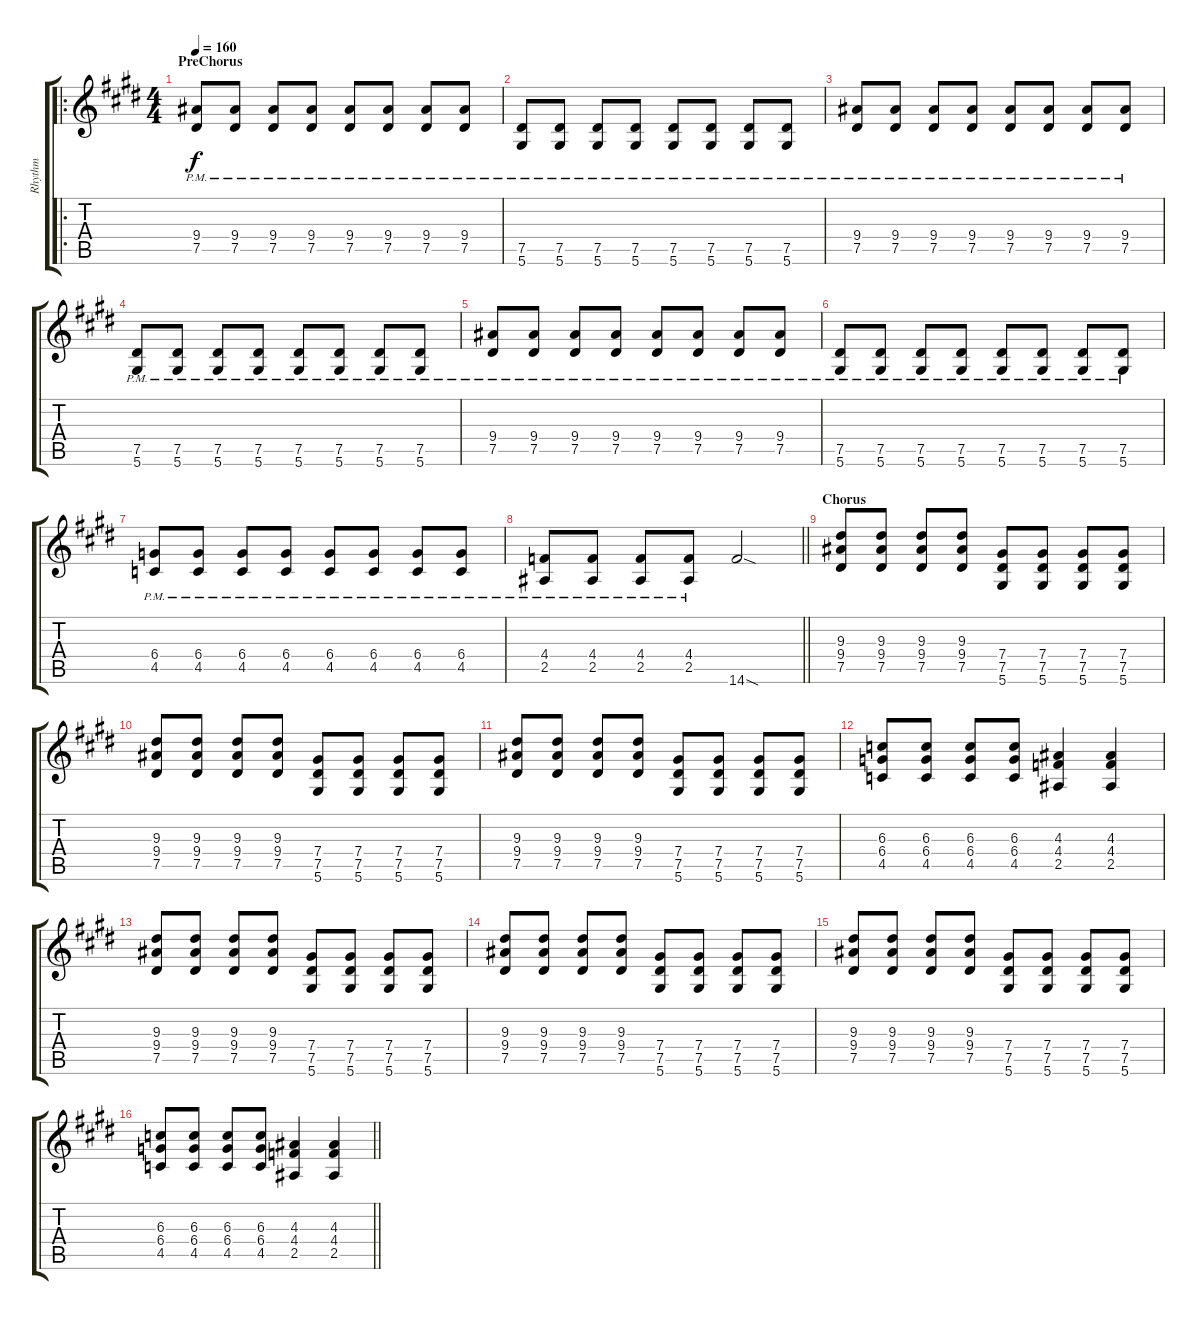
\track ("Rhythm" "Rhythm") {instrument distortionguitar}
\staff {score tabs}
\tuning (Eb4 Bb3 Gb3 Db3 Ab2 Eb2) {hide}
\ro
\ts (4 4)
\section ("" "PreChorus")
\tempo 160
\clef g2
\ks e
(9.4{pm} 7.5{pm}).8{dy f} (9.4{pm} 7.5{pm}).8 (9.4{pm} 7.5{pm}).8 (9.4{pm} 7.5{pm}).8 (9.4{pm} 7.5{pm}).8 (9.4{pm} 7.5{pm}).8 (9.4{pm} 7.5{pm}).8 (9.4{pm} 7.5{pm}).8 |
(7.5{pm} 5.6{pm}).8 (7.5{pm} 5.6{pm}).8 (7.5{pm} 5.6{pm}).8 (7.5{pm} 5.6{pm}).8 (7.5{pm} 5.6{pm}).8 (7.5{pm} 5.6{pm}).8 (7.5{pm} 5.6{pm}).8 (7.5{pm} 5.6{pm}).8 |
(9.4{pm} 7.5{pm}).8 (9.4{pm} 7.5{pm}).8 (9.4{pm} 7.5{pm}).8 (9.4{pm} 7.5{pm}).8 (9.4{pm} 7.5{pm}).8 (9.4{pm} 7.5{pm}).8 (9.4{pm} 7.5{pm}).8 (9.4{pm} 7.5{pm}).8 |
(7.5{pm} 5.6{pm}).8 (7.5{pm} 5.6{pm}).8 (7.5{pm} 5.6{pm}).8 (7.5{pm} 5.6{pm}).8 (7.5{pm} 5.6{pm}).8 (7.5{pm} 5.6{pm}).8 (7.5{pm} 5.6{pm}).8 (7.5{pm} 5.6{pm}).8 |
(9.4{pm} 7.5{pm}).8 (9.4{pm} 7.5{pm}).8 (9.4{pm} 7.5{pm}).8 (9.4{pm} 7.5{pm}).8 (9.4{pm} 7.5{pm}).8 (9.4{pm} 7.5{pm}).8 (9.4{pm} 7.5{pm}).8 (9.4{pm} 7.5{pm}).8 |
(7.5{pm} 5.6{pm}).8 (7.5{pm} 5.6{pm}).8 (7.5{pm} 5.6{pm}).8 (7.5{pm} 5.6{pm}).8 (7.5{pm} 5.6{pm}).8 (7.5{pm} 5.6{pm}).8 (7.5{pm} 5.6{pm}).8 (7.5{pm} 5.6{pm}).8 |
(6.4{pm} 4.5{pm}).8 (6.4{pm} 4.5{pm}).8 (6.4{pm} 4.5{pm}).8 (6.4{pm} 4.5{pm}).8 (6.4{pm} 4.5{pm}).8 (6.4{pm} 4.5{pm}).8 (6.4{pm} 4.5{pm}).8 (6.4{pm} 4.5{pm}).8 |
\barLineRight lightlight
(4.4{pm} 2.5{pm}).8 (4.4{pm} 2.5{pm}).8 (4.4{pm} 2.5{pm}).8 (4.4{pm} 2.5{pm}).8 14.6{sod}.2 |
\section ("" "Chorus")
(9.3 9.4 7.5).8 (9.3 9.4 7.5).8 (9.3 9.4 7.5).8 (9.3 9.4 7.5).8 (7.4 7.5 5.6).8 (7.4 7.5 5.6).8 (7.4 7.5 5.6).8 (7.4 7.5 5.6).8 |
(9.3 9.4 7.5).8 (9.3 9.4 7.5).8 (9.3 9.4 7.5).8 (9.3 9.4 7.5).8 (7.4 7.5 5.6).8 (7.4 7.5 5.6).8 (7.4 7.5 5.6).8 (7.4 7.5 5.6).8 |
(9.3 9.4 7.5).8 (9.3 9.4 7.5).8 (9.3 9.4 7.5).8 (9.3 9.4 7.5).8 (7.4 7.5 5.6).8 (7.4 7.5 5.6).8 (7.4 7.5 5.6).8 (7.4 7.5 5.6).8 |
(6.3 6.4 4.5).8 (6.3 6.4 4.5).8 (6.3 6.4 4.5).8 (6.3 6.4 4.5).8 (4.3 4.4 2.5).4 (4.3 4.4 2.5).4 |
(9.3 9.4 7.5).8 (9.3 9.4 7.5).8 (9.3 9.4 7.5).8 (9.3 9.4 7.5).8 (7.4 7.5 5.6).8 (7.4 7.5 5.6).8 (7.4 7.5 5.6).8 (7.4 7.5 5.6).8 |
(9.3 9.4 7.5).8 (9.3 9.4 7.5).8 (9.3 9.4 7.5).8 (9.3 9.4 7.5).8 (7.4 7.5 5.6).8 (7.4 7.5 5.6).8 (7.4 7.5 5.6).8 (7.4 7.5 5.6).8 |
(9.3 9.4 7.5).8 (9.3 9.4 7.5).8 (9.3 9.4 7.5).8 (9.3 9.4 7.5).8 (7.4 7.5 5.6).8 (7.4 7.5 5.6).8 (7.4 7.5 5.6).8 (7.4 7.5 5.6).8 |
\barLineRight lightlight
(6.3 6.4 4.5).8 (6.3 6.4 4.5).8 (6.3 6.4 4.5).8 (6.3 6.4 4.5).8 (4.3 4.4 2.5).4 (4.3 4.4 2.5).4
